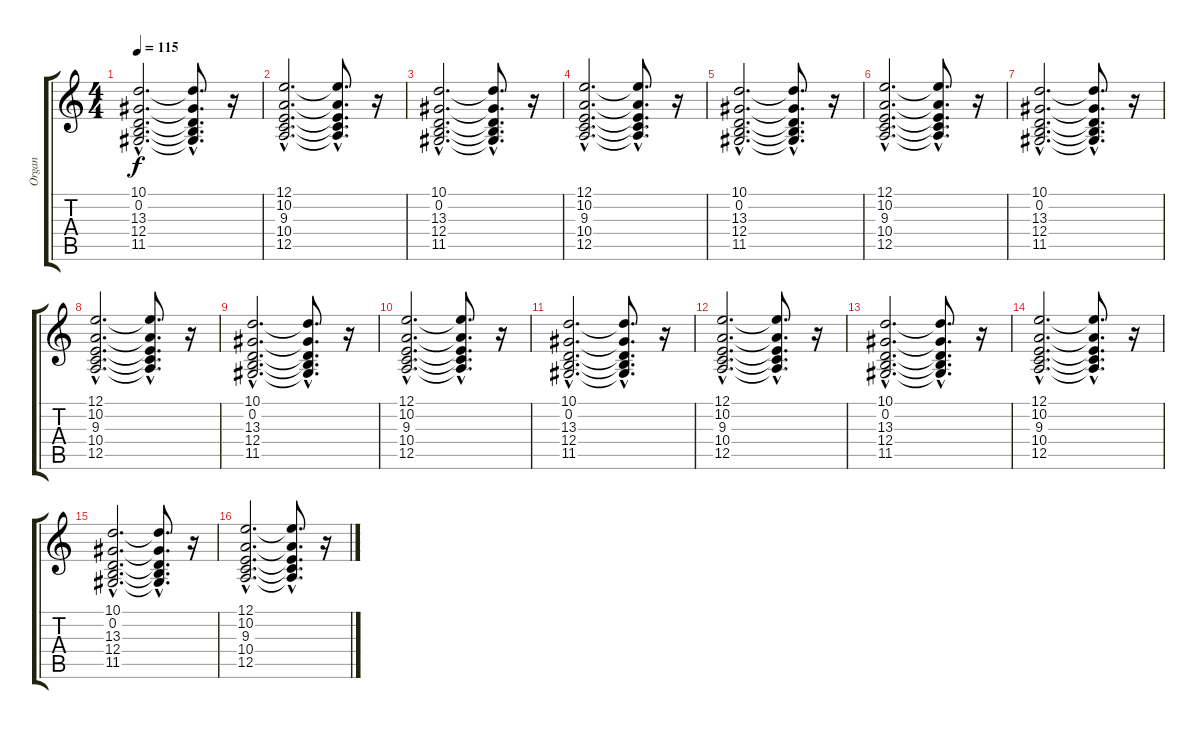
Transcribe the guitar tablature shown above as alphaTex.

\track ("Organ" "Organ") {instrument rockorgan}
\staff {score tabs}
\tuning (E4 B3 G3 D3 A2 E2) {hide}
\ts (4 4)
\tempo 115
\clef g2
\ks c
(10.1{hac} 0.2{hac} 13.3{hac} 12.4{hac} 11.5{hac}).2{d dy f} (10.1{hac t} 0.2{hac t} 13.3{hac t} 12.4{hac t} 11.5{hac t}).8{d} r.16 |
(12.1{hac} 10.2{hac} 9.3{hac} 10.4{hac} 12.5{hac}).2{d} (12.1{hac t} 10.2{hac t} 9.3{hac t} 10.4{hac t} 12.5{hac t}).8{d} r.16 |
(10.1{hac} 0.2{hac} 13.3{hac} 12.4{hac} 11.5{hac}).2{d} (10.1{hac t} 0.2{hac t} 13.3{hac t} 12.4{hac t} 11.5{hac t}).8{d} r.16 |
(12.1{hac} 10.2{hac} 9.3{hac} 10.4{hac} 12.5{hac}).2{d} (12.1{hac t} 10.2{hac t} 9.3{hac t} 10.4{hac t} 12.5{hac t}).8{d} r.16 |
(10.1{hac} 0.2{hac} 13.3{hac} 12.4{hac} 11.5{hac}).2{d} (10.1{hac t} 0.2{hac t} 13.3{hac t} 12.4{hac t} 11.5{hac t}).8{d} r.16 |
(12.1{hac} 10.2{hac} 9.3{hac} 10.4{hac} 12.5{hac}).2{d} (12.1{hac t} 10.2{hac t} 9.3{hac t} 10.4{hac t} 12.5{hac t}).8{d} r.16 |
(10.1{hac} 0.2{hac} 13.3{hac} 12.4{hac} 11.5{hac}).2{d} (10.1{hac t} 0.2{hac t} 13.3{hac t} 12.4{hac t} 11.5{hac t}).8{d} r.16 |
(12.1{hac} 10.2{hac} 9.3{hac} 10.4{hac} 12.5{hac}).2{d} (12.1{hac t} 10.2{hac t} 9.3{hac t} 10.4{hac t} 12.5{hac t}).8{d} r.16 |
(10.1{hac} 0.2{hac} 13.3{hac} 12.4{hac} 11.5{hac}).2{d} (10.1{hac t} 0.2{hac t} 13.3{hac t} 12.4{hac t} 11.5{hac t}).8{d} r.16 |
(12.1{hac} 10.2{hac} 9.3{hac} 10.4{hac} 12.5{hac}).2{d} (12.1{hac t} 10.2{hac t} 9.3{hac t} 10.4{hac t} 12.5{hac t}).8{d} r.16 |
(10.1{hac} 0.2{hac} 13.3{hac} 12.4{hac} 11.5{hac}).2{d} (10.1{hac t} 0.2{hac t} 13.3{hac t} 12.4{hac t} 11.5{hac t}).8{d} r.16 |
(12.1{hac} 10.2{hac} 9.3{hac} 10.4{hac} 12.5{hac}).2{d} (12.1{hac t} 10.2{hac t} 9.3{hac t} 10.4{hac t} 12.5{hac t}).8{d} r.16 |
(10.1{hac} 0.2{hac} 13.3{hac} 12.4{hac} 11.5{hac}).2{d} (10.1{hac t} 0.2{hac t} 13.3{hac t} 12.4{hac t} 11.5{hac t}).8{d} r.16 |
(12.1{hac} 10.2{hac} 9.3{hac} 10.4{hac} 12.5{hac}).2{d} (12.1{hac t} 10.2{hac t} 9.3{hac t} 10.4{hac t} 12.5{hac t}).8{d} r.16 |
(10.1{hac} 0.2{hac} 13.3{hac} 12.4{hac} 11.5{hac}).2{d} (10.1{hac t} 0.2{hac t} 13.3{hac t} 12.4{hac t} 11.5{hac t}).8{d} r.16 |
(12.1{hac} 10.2{hac} 9.3{hac} 10.4{hac} 12.5{hac}).2{d} (12.1{hac t} 10.2{hac t} 9.3{hac t} 10.4{hac t} 12.5{hac t}).8{d} r.16
